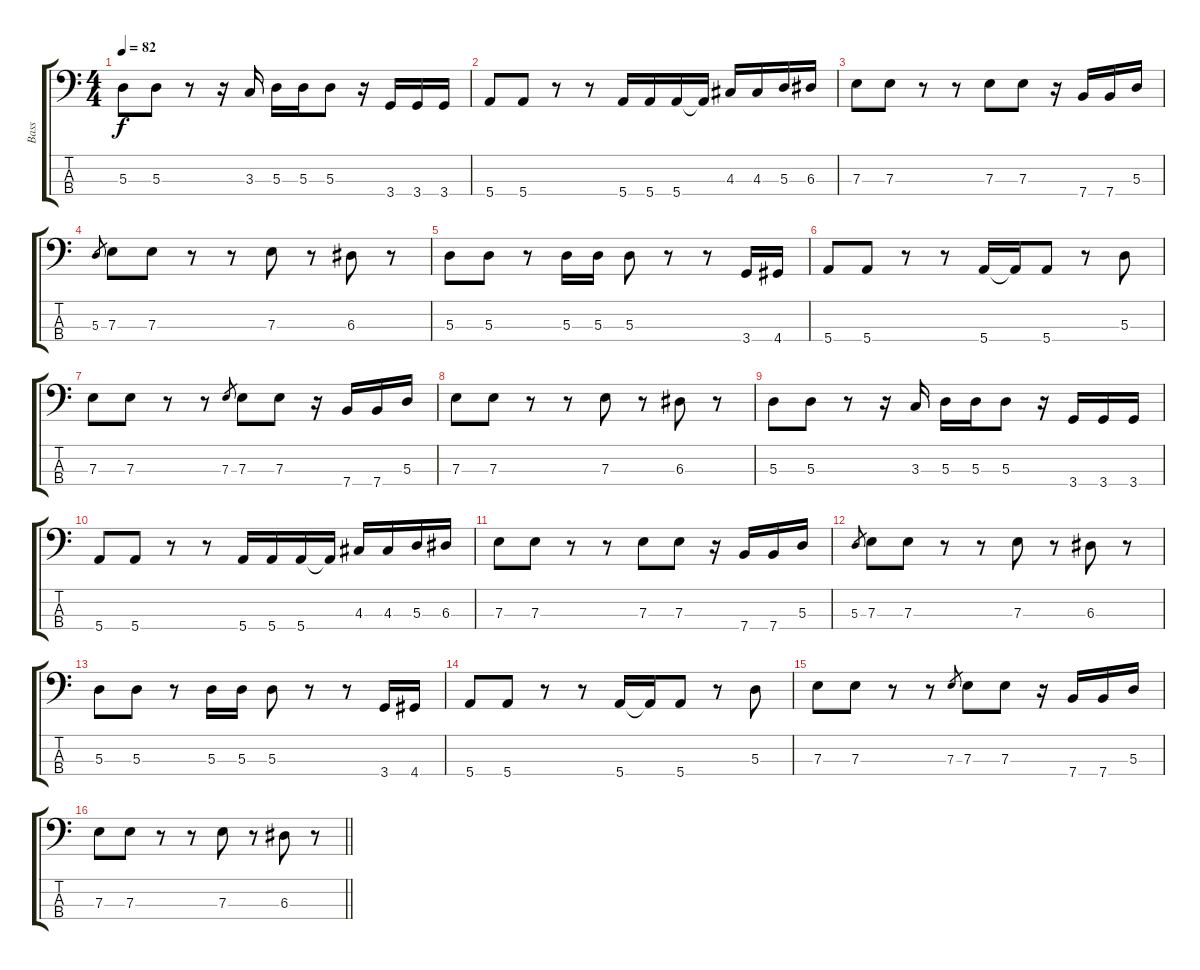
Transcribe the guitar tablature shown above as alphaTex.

\track ("Bass" "Bass") {instrument electricbassfinger}
\staff {score tabs}
\tuning (G2 D2 A1 E1) {hide}
\ts (4 4)
\tempo 82
\clef f4
\ks c
5.3.8{dy f} 5.3.8 r.8 r.16 3.3.16 5.3.16 5.3.16 5.3.8 r.16 3.4.16 3.4.16 3.4.16 |
5.4.8 5.4.8 r.8 r.8 5.4.16 5.4.16 5.4.16 5.4{t}.16 4.3.16 4.3.16 5.3.16 6.3.16 |
7.3.8 7.3.8 r.8 r.8 7.3.8 7.3.8 r.16 7.4.16 7.4.16 5.3.16 |
5.3.8{gr} 7.3.8 7.3.8 r.8 r.8 7.3.8 r.8 6.3.8 r.8 |
5.3.8 5.3.8 r.8 5.3.16 5.3.16 5.3.8 r.8 r.8 3.4.16 4.4.16 |
5.4.8 5.4.8 r.8 r.8 5.4.16 5.4{t}.16 5.4.8 r.8 5.3.8 |
7.3.8 7.3.8 r.8 r.8 7.3.8{gr} 7.3.8 7.3.8 r.16 7.4.16 7.4.16 5.3.16 |
7.3.8 7.3.8 r.8 r.8 7.3.8 r.8 6.3.8 r.8 |
5.3.8 5.3.8 r.8 r.16 3.3.16 5.3.16 5.3.16 5.3.8 r.16 3.4.16 3.4.16 3.4.16 |
5.4.8 5.4.8 r.8 r.8 5.4.16 5.4.16 5.4.16 5.4{t}.16 4.3.16 4.3.16 5.3.16 6.3.16 |
7.3.8 7.3.8 r.8 r.8 7.3.8 7.3.8 r.16 7.4.16 7.4.16 5.3.16 |
5.3.8{gr} 7.3.8 7.3.8 r.8 r.8 7.3.8 r.8 6.3.8 r.8 |
5.3.8 5.3.8 r.8 5.3.16 5.3.16 5.3.8 r.8 r.8 3.4.16 4.4.16 |
5.4.8 5.4.8 r.8 r.8 5.4.16 5.4{t}.16 5.4.8 r.8 5.3.8 |
7.3.8 7.3.8 r.8 r.8 7.3.8{gr} 7.3.8 7.3.8 r.16 7.4.16 7.4.16 5.3.16 |
\barLineRight lightlight
7.3.8 7.3.8 r.8 r.8 7.3.8 r.8 6.3.8 r.8
